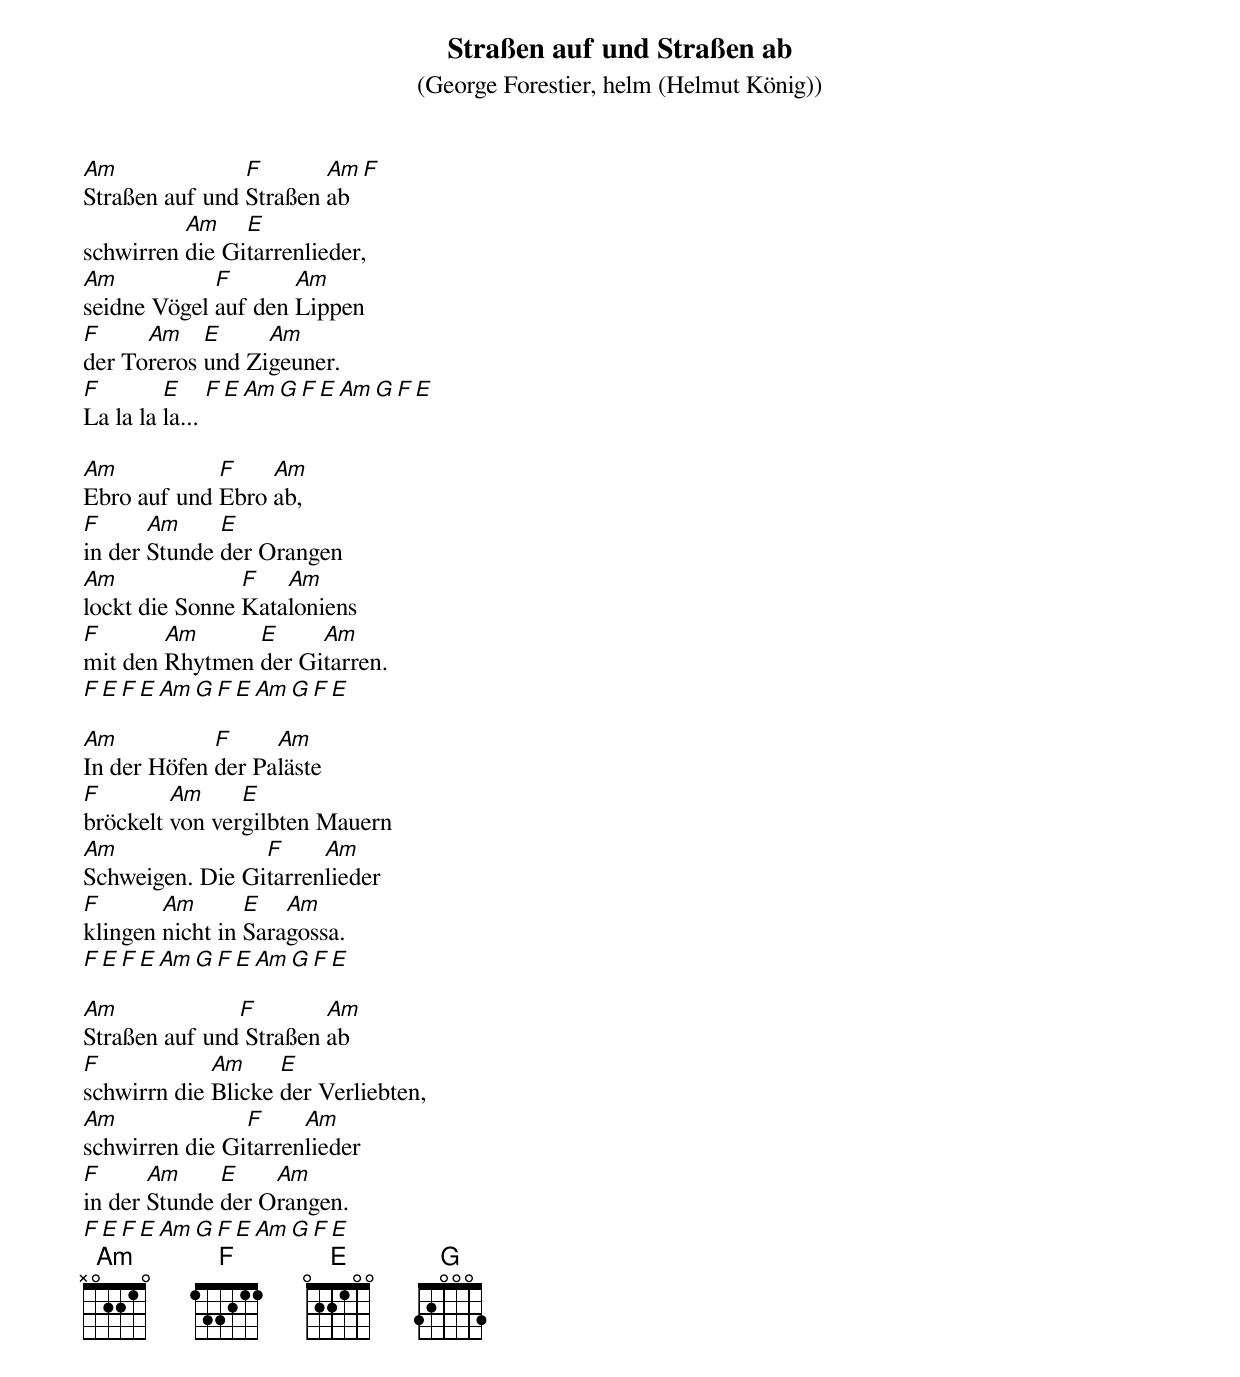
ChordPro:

{t:Straßen auf und Straßen ab}
{st:(George Forestier, helm (Helmut König))}

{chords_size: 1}
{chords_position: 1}
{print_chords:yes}
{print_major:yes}
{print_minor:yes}
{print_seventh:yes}
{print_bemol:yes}
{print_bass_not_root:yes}
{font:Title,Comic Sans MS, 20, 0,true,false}
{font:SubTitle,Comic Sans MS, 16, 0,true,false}
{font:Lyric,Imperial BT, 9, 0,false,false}
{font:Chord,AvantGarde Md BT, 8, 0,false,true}
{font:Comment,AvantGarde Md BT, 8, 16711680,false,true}
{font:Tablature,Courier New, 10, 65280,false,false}
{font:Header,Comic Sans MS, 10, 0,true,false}
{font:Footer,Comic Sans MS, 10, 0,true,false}
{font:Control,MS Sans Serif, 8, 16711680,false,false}
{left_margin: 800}
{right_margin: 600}
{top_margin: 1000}
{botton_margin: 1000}
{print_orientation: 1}




[Am]Straßen auf und [F]Straßen [Am]ab[F]
schwirren [Am]die Gi[E]tarrenlieder,
[Am]seidne Vögel [F]auf den [Am]Lippen
[F]der To[Am]reros [E]und Zi[Am]geuner.
[F]La la la [E]la... [F][E][Am][G][F][E][Am][G][F][E]

[Am]Ebro auf und [F]Ebro [Am]ab,
[F]in der [Am]Stunde [E]der Orangen
[Am]lockt die Sonne [F]Kata[Am]loniens
[F]mit den [Am]Rhytmen [E]der Gi[Am]tarren.
[F][E][F][E][Am][G][F][E][Am][G][F][E]

[Am]In der Höfen [F]der Pa[Am]läste
[F]bröckelt [Am]von ver[E]gilbten Mauern
[Am]Schweigen. Die Gi[F]tarren[Am]lieder
[F]klingen [Am]nicht in [E]Sara[Am]gossa.
[F][E][F][E][Am][G][F][E][Am][G][F][E]

[Am]Straßen auf und[F] Straßen [Am]ab
[F]schwirrn die [Am]Blicke [E]der Verliebten,
[Am]schwirren die Gi[F]tarren[Am]lieder
[F]in der [Am]Stunde [E]der O[Am]rangen.
[F][E][F][E][Am][G][F][E][Am][G][F][E]
